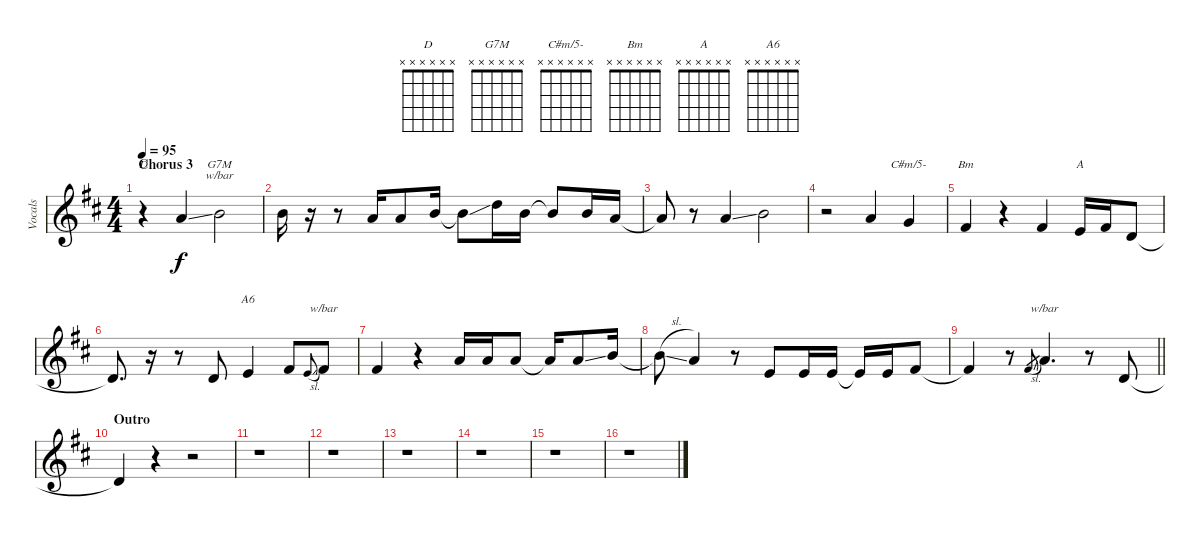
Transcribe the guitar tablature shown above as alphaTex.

\track ("Vocals" "Vocals") {instrument trumpet}
\staff {score}
\tuning (Eb4 Bb3 Gb3 Db3 Ab2 D2) {hide}
\chord ("D" x x x x x x)
\chord ("G7M" x x x x x x)
\chord ("C#m/5-" x x x x x x)
\chord ("Bm" x x x x x x)
\chord ("A" x x x x x x)
\chord ("A6" x x x x x x)
\ts (4 4)
\section ("" "Chorus 3")
\tempo 95
\clef g2
\ks d
r.4{ch "D" dy f} 6.1{ss}.4 8.1.2{tbe (custom default 0 0 52 0 60 -4) ch "G7M"} |
8.1{t}.16 r.16 r.8 6.1.16 6.1.8 8.1.16 8.1{ss t}.8 11.1.16 8.1.16 8.1{t}.8 8.1.16 6.1.16 |
6.1{t}.8 r.8 6.1{ss}.4 8.1.2 |
r.2 6.1.4 9.2.4{ch "C#m/5-"} |
8.2.4{ch "Bm"} r.4 8.2.4 6.2.16{ch "A"} 8.2.16 8.3.8 |
8.3{t}.8{d} r.16 r.8 8.3.8 6.2.4{ch "A6"} 8.2.8 6.2{sl}.8{gr onbeat} 8.2.8{tbe (custom default 0 0 30 0 60 -4)} |
8.2{t}.4 r.4 6.1.16 6.1.16 6.1.8 6.1{t}.16 6.1{ss}.8 8.1.16 |
8.1{sl t}.8 6.1.4 r.8 6.2.8 6.2.16 6.2.16 6.2{t}.16 6.2.16 8.2.8 |
\barLineRight lightlight
8.2{t}.4 r.8 8.2{sl}.8{gr} 11.2.4{d tbe (custom default 0 0 27 0 45 -10 60 -10)} r.8 8.3.8 |
\section ("" "Outro")
8.3{t}.4 r.4 r.2 |
r.1 |
r.1 |
r.1 |
r.1 |
r.1 |
r.1
